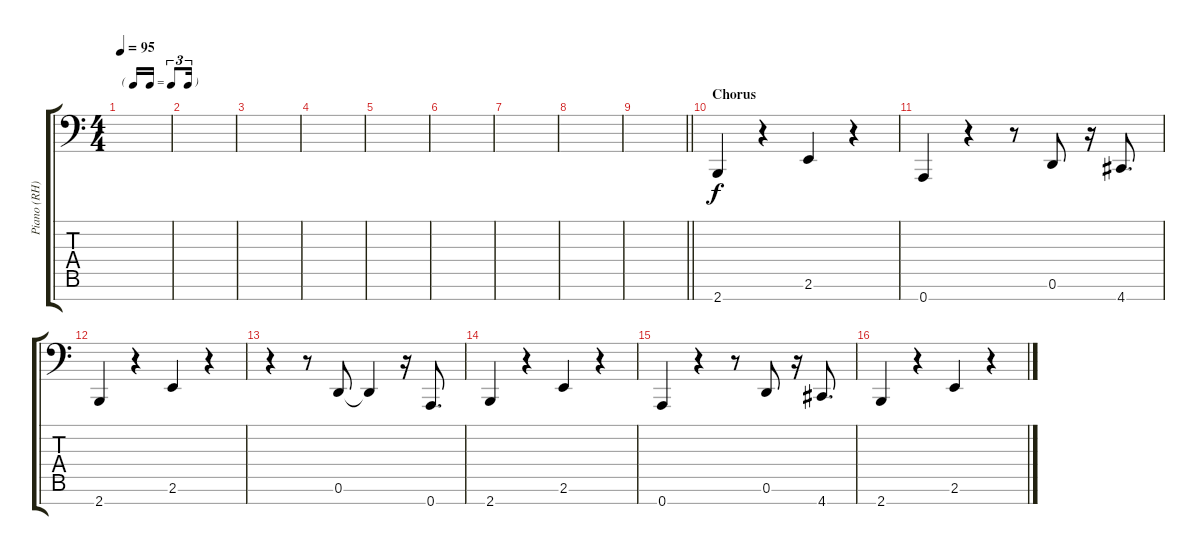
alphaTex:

\track ("Piano (RH)" "Piano (RH)") {instrument acousticgrandpiano}
\staff {score tabs}
\tuning (D4 A3 F3 C3 A2 D2 A1) {hide}
\ts (4 4)
\tf triplet16th
\tempo 95
\clef f4
\ks c
|
|
|
|
|
|
|
|
\barLineRight lightlight
|
\section ("" "Chorus")
2.7.4 r.4 2.6.4 r.4 |
0.7.4 r.4 r.8 0.6.8 r.16 4.7.8{d} |
2.7.4 r.4 2.6.4 r.4 |
r.4 r.8 0.6.8 0.6{t}.4 r.16 0.7.8{d} |
2.7.4 r.4 2.6.4 r.4 |
0.7.4 r.4 r.8 0.6.8 r.16 4.7.8{d} |
2.7.4 r.4 2.6.4 r.4
